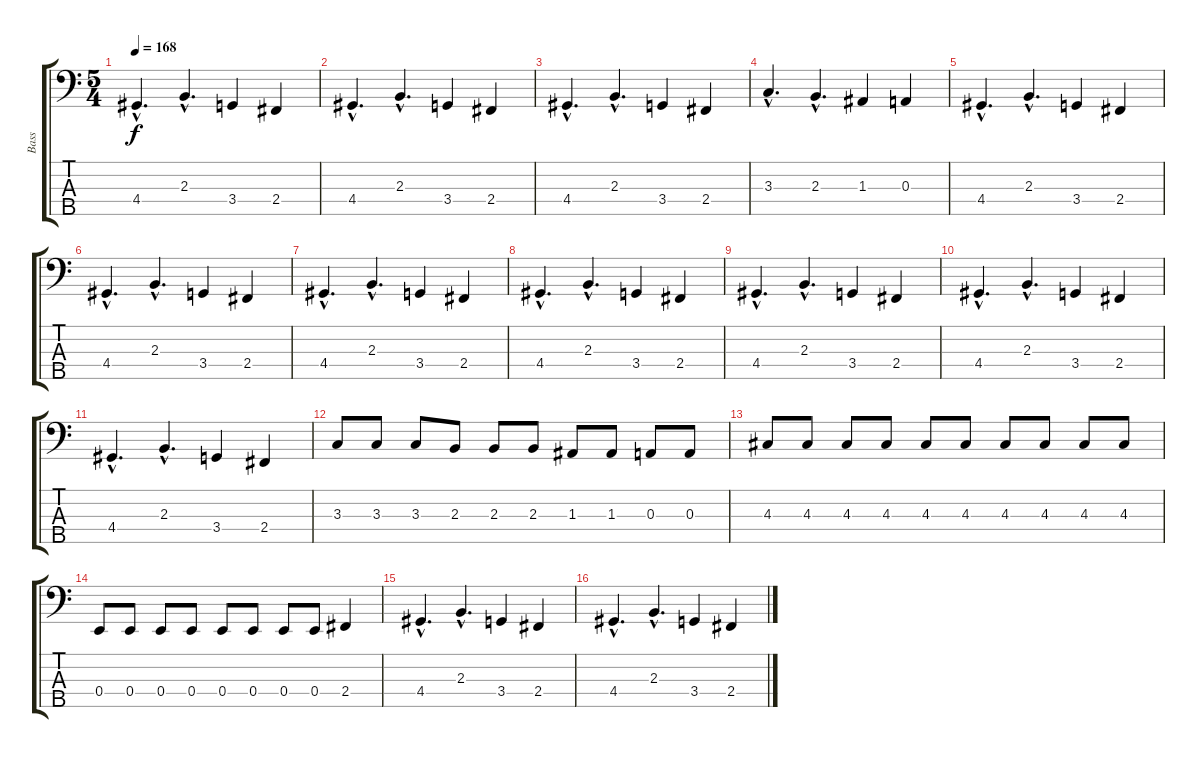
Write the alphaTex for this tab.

\track ("Bass" "Bass") {instrument electricbassfinger}
\staff {score tabs}
\tuning (G2 D2 A1 E1 B0) {hide}
\ts (5 4)
\tempo 168
\clef f4
\ks c
4.4{hac}.4{d dy f} 2.3{hac}.4{d} 3.4.4 2.4.4 |
4.4{hac}.4{d} 2.3{hac}.4{d} 3.4.4 2.4.4 |
4.4{hac}.4{d} 2.3{hac}.4{d} 3.4.4 2.4.4 |
3.3{hac}.4{d} 2.3{hac}.4{d} 1.3.4 0.3.4 |
4.4{hac}.4{d} 2.3{hac}.4{d} 3.4.4 2.4.4 |
4.4{hac}.4{d} 2.3{hac}.4{d} 3.4.4 2.4.4 |
4.4{hac}.4{d} 2.3{hac}.4{d} 3.4.4 2.4.4 |
4.4{hac}.4{d} 2.3{hac}.4{d} 3.4.4 2.4.4 |
4.4{hac}.4{d} 2.3{hac}.4{d} 3.4.4 2.4.4 |
4.4{hac}.4{d} 2.3{hac}.4{d} 3.4.4 2.4.4 |
4.4{hac}.4{d} 2.3{hac}.4{d} 3.4.4 2.4.4 |
3.3.8 3.3.8 3.3.8 2.3.8 2.3.8 2.3.8 1.3.8 1.3.8 0.3.8 0.3.8 |
4.3.8 4.3.8 4.3.8 4.3.8 4.3.8 4.3.8 4.3.8 4.3.8 4.3.8 4.3.8 |
0.4.8 0.4.8 0.4.8 0.4.8 0.4.8 0.4.8 0.4.8 0.4.8 2.4.4 |
4.4{hac}.4{d} 2.3{hac}.4{d} 3.4.4 2.4.4 |
4.4{hac}.4{d} 2.3{hac}.4{d} 3.4.4 2.4.4
